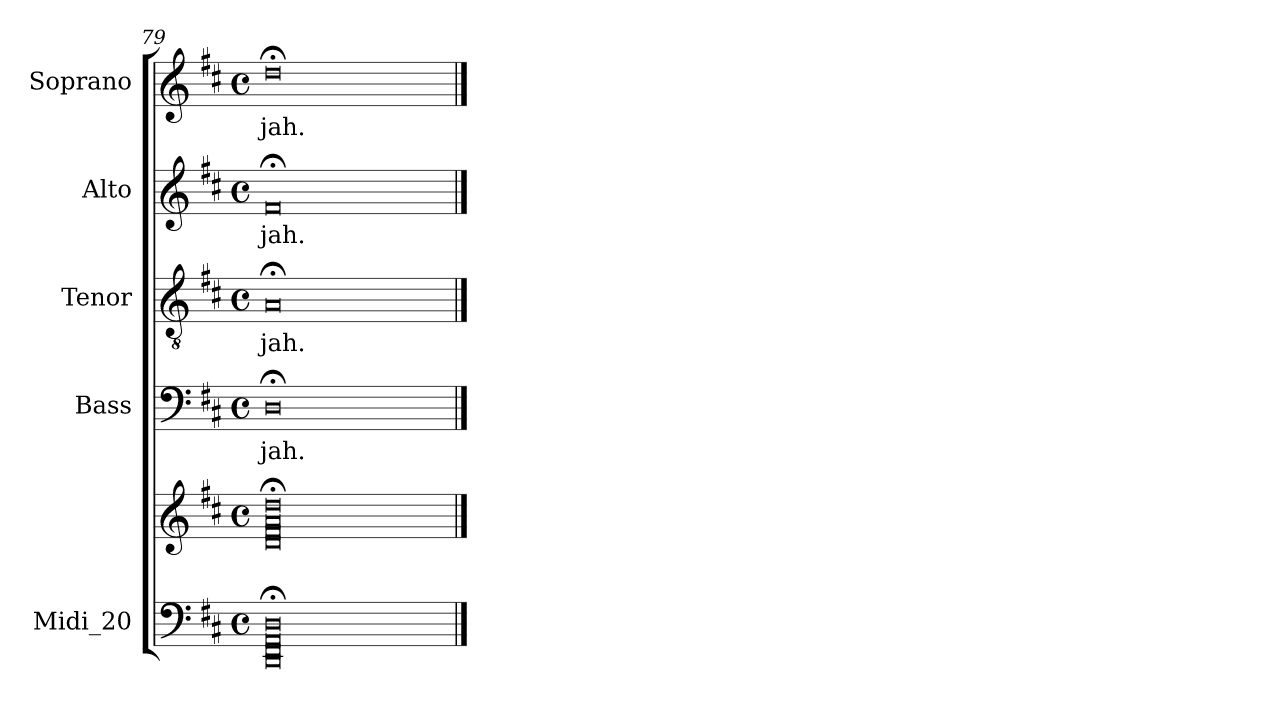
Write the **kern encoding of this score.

**kern	**kern	**kern	**text	**kern	**text	**kern	**text	**kern	**text
*part5	*part5	*part4	*part4	*part3	*part3	*part2	*part2	*part1	*part1
*staff6	*staff5	*staff4	*staff4	*staff3	*staff3	*staff2	*staff2	*staff1	*staff1
*I"Midi_20	*	*I"Bass	*	*I"Tenor	*	*I"Alto	*	*I"Soprano	*
*	*	*I'B	*	*I'T	*	*I'A	*	*I'S	*
*clefF4	*clefG2	*clefF4	*	*clefGv2	*	*clefG2	*	*clefG2	*
*k[f#c#]	*k[f#c#]	*k[f#c#]	*	*k[f#c#]	*	*k[f#c#]	*	*k[f#c#]	*
*D:	*D:	*D:	*	*D:	*	*D:	*	*D:	*
*M4/4	*M4/4	*M4/4	*	*M4/4	*	*M4/4	*	*M4/4	*
*met(c)	*met(c)	*met(c)	*	*met(c)	*	*met(c)	*	*met(c)	*
=79	=79	=79	=79	=79	=79	=79	=79	=79	=79
*	*^	*	*	*	*	*	*	*	*
!	!	!	!	!LO:LY:b	!	!LO:LY:b	!	!LO:LY:b	!	!LO:LY:b
0DD;< 0FF#;< 0AA;< 0D;<	0d;< 0f#;< 0a;< 0dd;<	1ryy	0D;<	jah.	0A;<	jah.	0f#;<	jah.	0dd;<	jah.
.	.	1ryy	.	.	.	.	.	.	.	.
*	*v	*v	*	*	*	*	*	*	*	*
==	==	==	==	==	==	==	==	==	==
*-	*-	*-	*-	*-	*-	*-	*-	*-	*-
